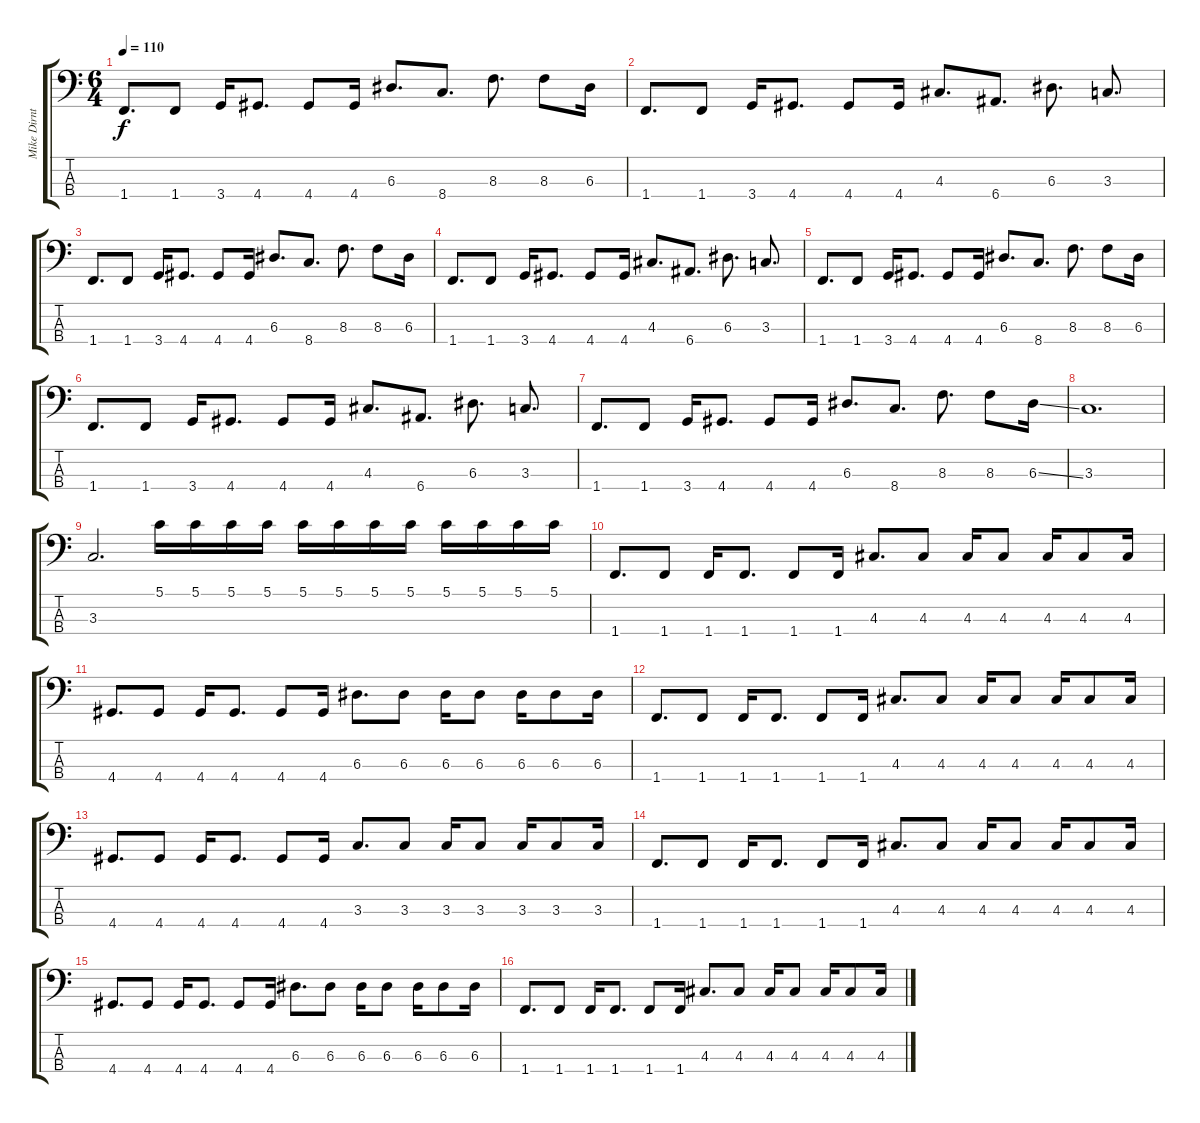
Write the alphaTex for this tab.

\track ("Mike Dirnt" "Mike Dirnt") {instrument electricbasspick}
\staff {score tabs}
\tuning (G2 D2 A1 E1) {hide}
\ts (6 4)
\tempo 110
\clef f4
\ks c
1.4.8{d dy f} 1.4.8 3.4.16 4.4.8{d} 4.4.8 4.4.16 6.3.8{d} 8.4.8{d} 8.3.8{d} 8.3.8 6.3.16 |
1.4.8{d} 1.4.8 3.4.16 4.4.8{d} 4.4.8 4.4.16 4.3.8{d} 6.4.8{d} 6.3.8{d} 3.3.8{d} |
1.4.8{d} 1.4.8 3.4.16 4.4.8{d} 4.4.8 4.4.16 6.3.8{d} 8.4.8{d} 8.3.8{d} 8.3.8 6.3.16 |
1.4.8{d} 1.4.8 3.4.16 4.4.8{d} 4.4.8 4.4.16 4.3.8{d} 6.4.8{d} 6.3.8{d} 3.3.8{d} |
1.4.8{d} 1.4.8 3.4.16 4.4.8{d} 4.4.8 4.4.16 6.3.8{d} 8.4.8{d} 8.3.8{d} 8.3.8 6.3.16 |
1.4.8{d} 1.4.8 3.4.16 4.4.8{d} 4.4.8 4.4.16 4.3.8{d} 6.4.8{d} 6.3.8{d} 3.3.8{d} |
1.4.8{d} 1.4.8 3.4.16 4.4.8{d} 4.4.8 4.4.16 6.3.8{d} 8.4.8{d} 8.3.8{d} 8.3.8 6.3{ss}.16 |
3.3.1{d} |
3.3.2{d} 5.1.16 5.1.16 5.1.16 5.1.16 5.1.16 5.1.16 5.1.16 5.1.16 5.1.16 5.1.16 5.1.16 5.1.16 |
1.4.8{d} 1.4.8 1.4.16 1.4.8{d} 1.4.8 1.4.16 4.3.8{d} 4.3.8 4.3.16 4.3.8 4.3.16 4.3.8 4.3.16 |
4.4.8{d} 4.4.8 4.4.16 4.4.8{d} 4.4.8 4.4.16 6.3.8{d} 6.3.8 6.3.16 6.3.8 6.3.16 6.3.8 6.3.16 |
1.4.8{d} 1.4.8 1.4.16 1.4.8{d} 1.4.8 1.4.16 4.3.8{d} 4.3.8 4.3.16 4.3.8 4.3.16 4.3.8 4.3.16 |
4.4.8{d} 4.4.8 4.4.16 4.4.8{d} 4.4.8 4.4.16 3.3.8{d} 3.3.8 3.3.16 3.3.8 3.3.16 3.3.8 3.3.16 |
1.4.8{d} 1.4.8 1.4.16 1.4.8{d} 1.4.8 1.4.16 4.3.8{d} 4.3.8 4.3.16 4.3.8 4.3.16 4.3.8 4.3.16 |
4.4.8{d} 4.4.8 4.4.16 4.4.8{d} 4.4.8 4.4.16 6.3.8{d} 6.3.8 6.3.16 6.3.8 6.3.16 6.3.8 6.3.16 |
1.4.8{d} 1.4.8 1.4.16 1.4.8{d} 1.4.8 1.4.16 4.3.8{d} 4.3.8 4.3.16 4.3.8 4.3.16 4.3.8 4.3.16
